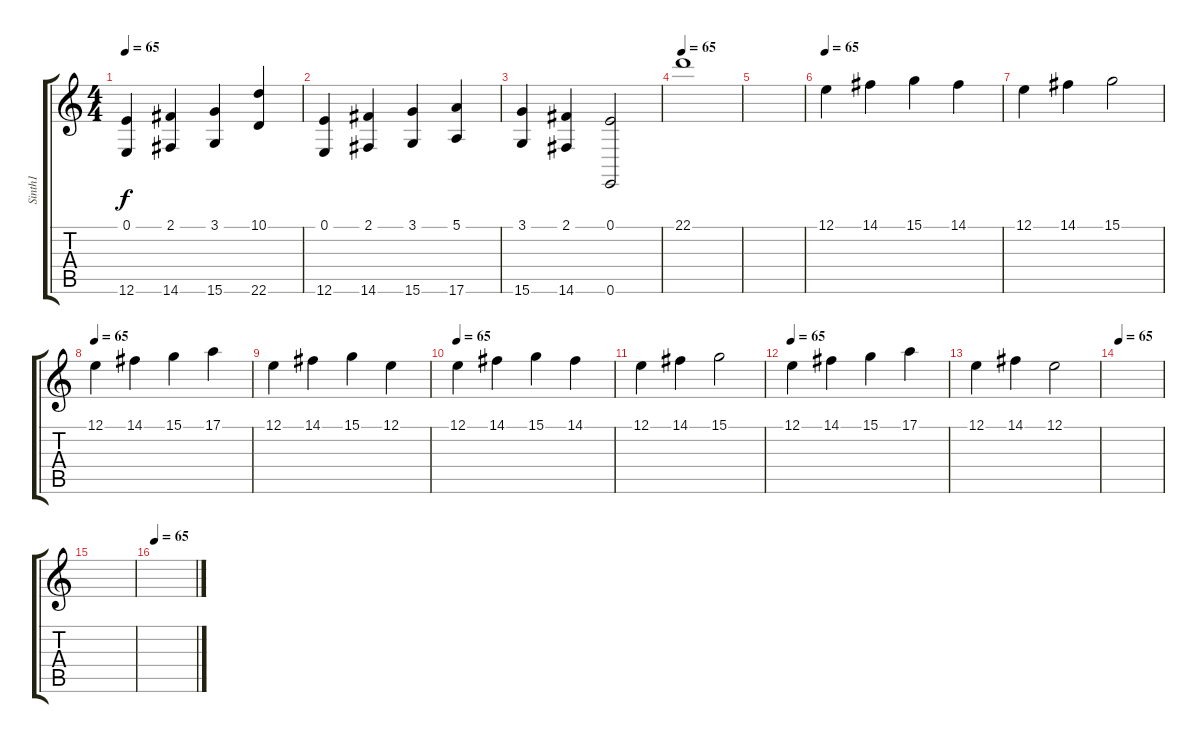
\track ("Sinth1" "Sinth1") {instrument stringensemble2}
\staff {score tabs}
\tuning (E4 B3 G3 D3 A2 E2) {hide}
\ts (4 4)
\tempo 65
\clef g2
\ks c
(0.1 12.6).4{dy f} (2.1 14.6).4 (3.1 15.6).4 (10.1 22.6).4 |
(0.1 12.6).4 (2.1 14.6).4 (3.1 15.6).4 (5.1 17.6).4 |
(3.1 15.6).4 (2.1 14.6).4 (0.1 0.6).2 |
\tempo 65
22.1.1 |
|
\tempo 65
12.1.4 14.1.4 15.1.4 14.1.4 |
12.1.4 14.1.4 15.1.2 |
\tempo 65
12.1.4 14.1.4 15.1.4 17.1.4 |
12.1.4 14.1.4 15.1.4 12.1.4 |
\tempo 65
12.1.4 14.1.4 15.1.4 14.1.4 |
12.1.4 14.1.4 15.1.2 |
\tempo 65
12.1.4 14.1.4 15.1.4 17.1.4 |
12.1.4 14.1.4 12.1.2 |
\tempo 65
|
|
\tempo 65
